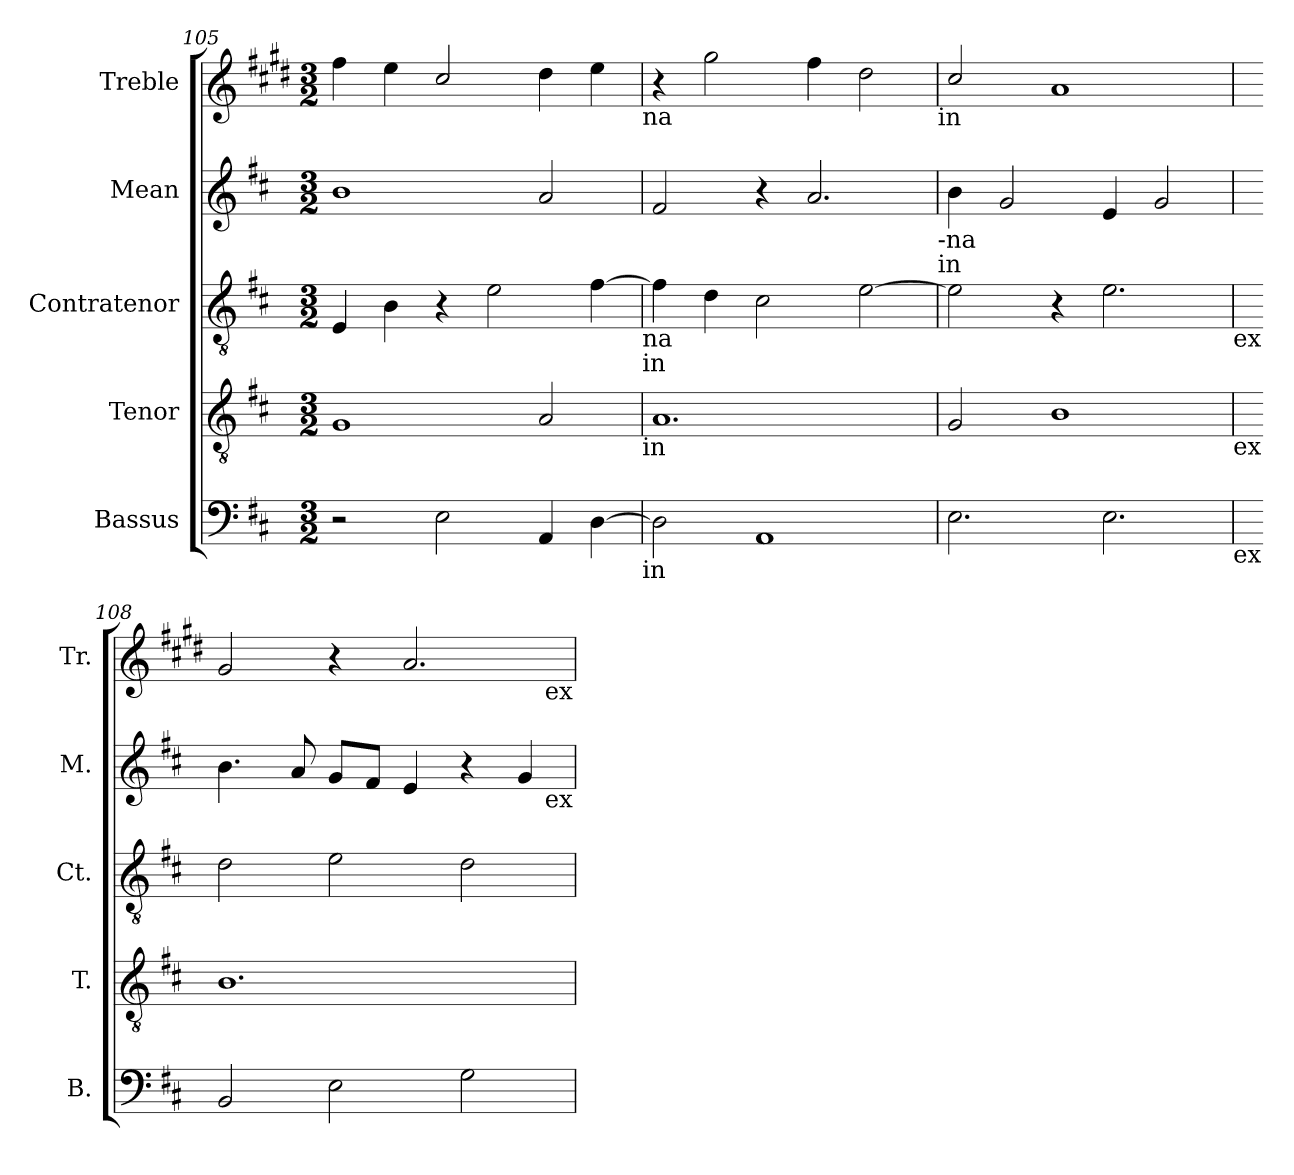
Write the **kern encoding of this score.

**kern	**kern	**kern	**kern	**kern
*part5	*part4	*part3	*part2	*part1
*staff5	*staff4	*staff3	*staff2	*staff1
*I"Bassus	*I"Tenor	*I"Contratenor	*I"Mean	*I"Treble
*I'B.	*I'T.	*I'Ct.	*I'M.	*I'Tr.
*clefF4	*clefGv2	*clefGv2	*clefG2	*clefG2
*ITrd7c12	*	*	*	*ITrd1c2
*k[f#c#]	*k[f#c#]	*k[f#c#]	*k[f#c#]	*k[f#c#]
*D:	*D:	*D:	*D:	*D:
*M3/2	*M3/2	*M3/2	*M3/2	*M3/2
=105	=105	=105	=105	=105
2r	1G	4E/	1b	4ee\
.	.	4B\	.	4dd\
2EE\	.	4r	.	2b/
.	.	2e\	.	.
4AAA/	2A/	.	2a/	4cc#\
[<4DD\	.	[<4f#\	.	4dd\
!	!	!	!	!LO:TX:b:t=na
!	!	!LO:TX:b:t=na	!	!
!	!	!LO:TX:b:t=in	!	!
!	!LO:TX:b:t=in	!	!	!
!LO:TX:b:t=in	!	!	!	!
!!LO:LB:g=z
=106	=106	=106	=106	=106
2DD\]	1.A	4f#\]	2f#/	4r
.	.	4d\	.	2ff#\
1AAA	.	2c#\	4r	.
.	.	.	2.a/	4ee\
.	.	[>2e\	.	2cc#\
!	!	!	!	!LO:TX:b:t=in
!	!	!	!LO:TX:b:t=-na	!
!	!	!	!LO:TX:b:t=in	!
=107	=107	=107	=107	=107
2.EE\	2G/	2e\]	4b\	2b/
.	.	.	2g/	.
.	1B	4r	.	1g
2.EE\	.	2.e\	4e/	.
.	.	.	2g/	.
!	!	!LO:TX:b:t=ex	!	!
!	!LO:TX:b:t=ex	!	!	!
!LO:TX:b:t=ex	!	!	!	!
=108	=108	=108	=108	=108
2BBB/	1.B	2d\	4.b\	2f#/
.	.	.	8a/	.
2EE\	.	2e\	8g/L	4r
.	.	.	8f#/J	.
.	.	.	4e/	2.g/
2GG\	.	2d\	4r	.
.	.	.	4g/	.
!	!	!	!	!LO:TX:b:t=ex
!	!	!	!LO:TX:b:t=ex	!
=	=	=	=	=
*-	*-	*-	*-	*-
